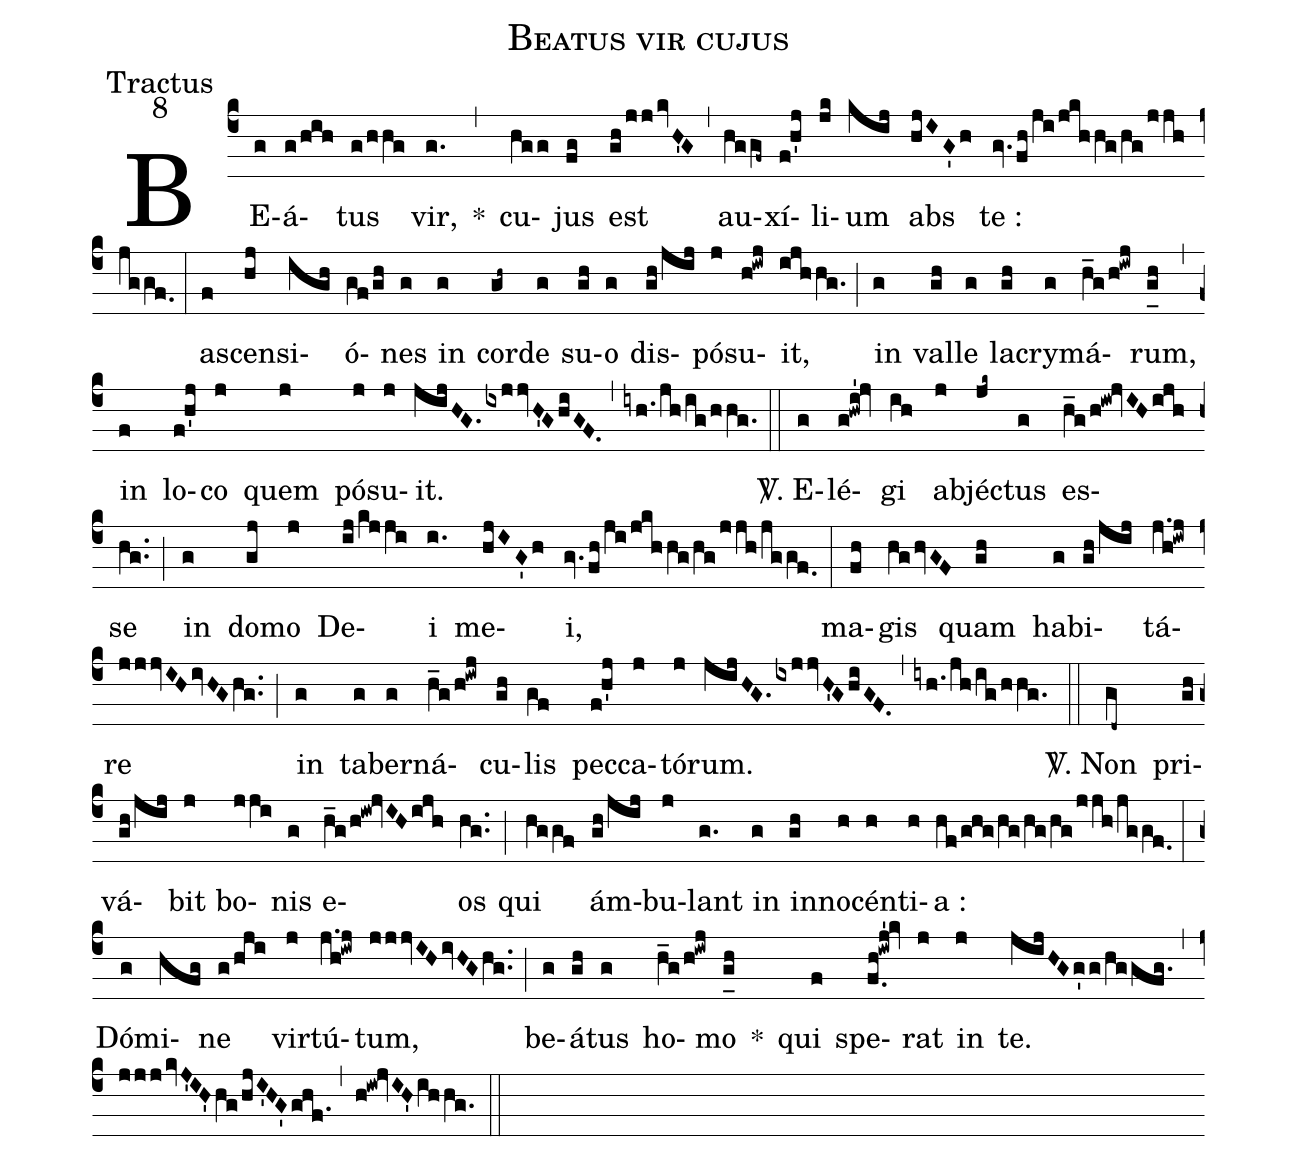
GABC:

name:Beatus vir cujus;
office-part:Tractus;
mode:8;
%%
(c4) BE(g)á(g/hih)tus(g/hhg) vir,(g.) *(,) cu(hgg)jus(fg) est(gh/jjkvH'G) (,) au(hggf~)xí(f!h'j)li(jk)um(kij) abs(hjIG'h) te :(gv.fh/ji/jkhhg/hg/jjh/jggf.0) (:) a(f)scen(hj)si(igh)ó(gf/gh)nes(g) in(g) cor(gh~)de(g) su(gh)o(g) dis(gh/jij)pó(j)su(h!iwj)it,(ijhhg.) (;) in(g) val(gh)le(g) la(gh)cry(g)má(h_g/h!iwj)rum,(g_[uh:l]h) (,) in(f) lo(f!h'j)co(j) quem(j) pó(j)su(j)it.(jijHG.ixjjvH'GhiGF.) (,) (iyh./jh/ig/hhg.) (::)
<sp>V/</sp>. E(g)lé(g!hwi'!jv)gi(ih) ab(j)jé(jk~)ctus(g) es(h_g/h!iw!jvIHijh)se(hg..) (;) in(g) do(gj)mo(j) De(ij/kjji)i(i.) me(hjIG'h)i,(gv.fh/ji/jkhhg/hg/jjh/jggf.0) (:) ma(fh)gis(hghvGF) quam(gh) ha(g)bi(gh/jij)tá(j.h!iwj)re(jjjvIHivHGhg..) (;) in(g) ta(g)ber(g)ná(h_g/h!iwj)cu(gh)lis(gf) pec(f!h'j)ca(j)tó(j)rum.(jijHG.ixjjvH'GhiGF.) (,) (iyh./jh/ig/hhg.) (::)
<sp>V/</sp>. Non(gd~) pri(gh)vá(gh/jij)bit(j) bo(jji)nis(g) e(h_g/h!iw!jvIHijh)os(hg..) (;) qui(hggf) ám(gh/jij)bu(j)lant(g.) in(g) in(gh)no(h)cén(h)ti(h)a :(hf/ghg/hg/hg/hg/jjh/jggf.0) (:) Dó(g)mi(hfg)ne(g/hji) vir(j)tú(j.h!iwj)tum,(jjjvIHivHGhg..) (;) be(g)á(gh)tus(g) ho(h_g/h!iwj)mo(g_[uh:l]h) *() qui(f) spe(f.0h!iwj'!kv)rat(j) in(j) te.(jijHGg'g/hggfg.) (,) (jjjkvJ'IH'/!hg/hjI'HG'ghf.1) (,) (h!iw!jvIH'ihhg.) (::)
